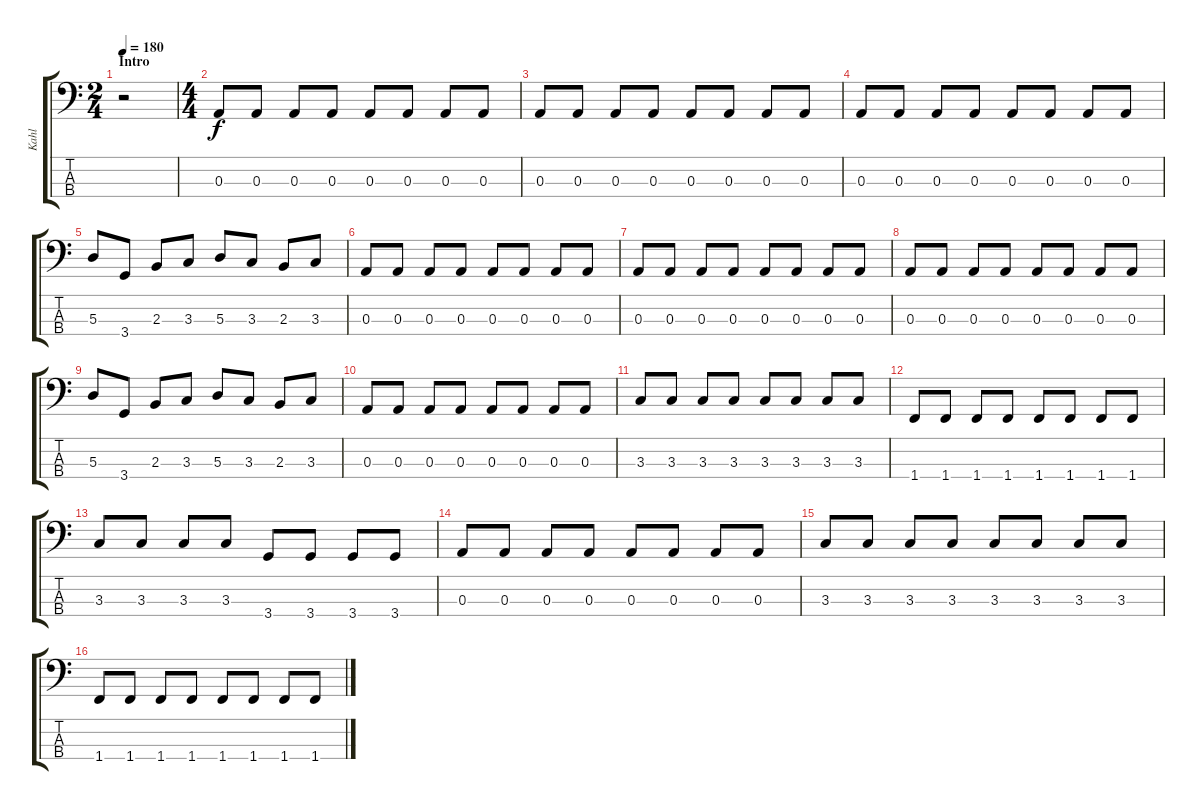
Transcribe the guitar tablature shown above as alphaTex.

\track ("Kahl" "Kahl") {instrument electricbassfinger}
\staff {score tabs}
\tuning (G2 D2 A1 E1) {hide}
\ts (2 4)
\section ("" "Intro")
\tempo 180
\clef f4
\ks c
r.2{dy f instrument electricbassfinger} |
\ts (4 4)
0.3.8 0.3.8 0.3.8 0.3.8 0.3.8 0.3.8 0.3.8 0.3.8 |
0.3.8 0.3.8 0.3.8 0.3.8 0.3.8 0.3.8 0.3.8 0.3.8 |
0.3.8 0.3.8 0.3.8 0.3.8 0.3.8 0.3.8 0.3.8 0.3.8 |
5.3.8 3.4.8 2.3.8 3.3.8 5.3.8 3.3.8 2.3.8 3.3.8 |
0.3.8 0.3.8 0.3.8 0.3.8 0.3.8 0.3.8 0.3.8 0.3.8 |
0.3.8 0.3.8 0.3.8 0.3.8 0.3.8 0.3.8 0.3.8 0.3.8 |
0.3.8 0.3.8 0.3.8 0.3.8 0.3.8 0.3.8 0.3.8 0.3.8 |
5.3.8 3.4.8 2.3.8 3.3.8 5.3.8 3.3.8 2.3.8 3.3.8 |
0.3.8 0.3.8 0.3.8 0.3.8 0.3.8 0.3.8 0.3.8 0.3.8 |
3.3.8 3.3.8 3.3.8 3.3.8 3.3.8 3.3.8 3.3.8 3.3.8 |
1.4.8 1.4.8 1.4.8 1.4.8 1.4.8 1.4.8 1.4.8 1.4.8 |
3.3.8 3.3.8 3.3.8 3.3.8 3.4.8 3.4.8 3.4.8 3.4.8 |
0.3.8 0.3.8 0.3.8 0.3.8 0.3.8 0.3.8 0.3.8 0.3.8 |
3.3.8 3.3.8 3.3.8 3.3.8 3.3.8 3.3.8 3.3.8 3.3.8 |
1.4.8 1.4.8 1.4.8 1.4.8 1.4.8 1.4.8 1.4.8 1.4.8
